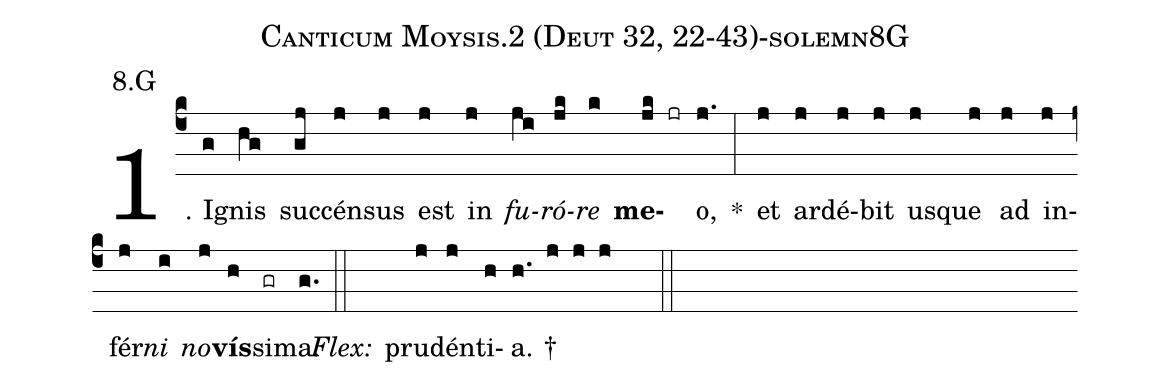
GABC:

name: Canticum Moysis.2 (Deut 32, 22-43)-solemn8G;
annotation: 8.G;
%%
(c4)1. I(g)gnis(hg) suc(gj)cén(j)sus(j) est(j) in(j) <i>fu</i>(ji)<i>ró</i>(jk)<i>re</i>(k) <b>me</b>(jk jr)o,(j.) *(:) et(j) ar(j)dé(j)bit(j) us(j)que(j) ad(j) in(j)fér(j)<i>ni</i>(i) <i>no</i>(j)<b>vís</b>(h)si(gr)ma.(g.) (::)
<i>Flex:</i>()  pru(j)dén(j)ti(h)a. †(h. j j j  ::)
